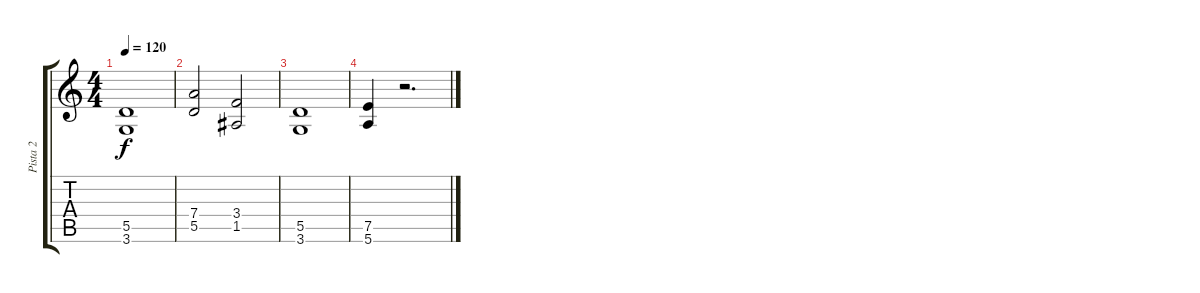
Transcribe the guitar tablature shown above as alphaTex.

\track ("Pista 2" "Pista 2") {instrument distortionguitar}
\staff {score tabs}
\tuning (E4 B3 G3 D3 A2 E2) {hide}
\ts (4 4)
\tempo 120
\clef g2
\ks c
(5.5 3.6).1{dy f} |
(7.4 5.5).2 (3.4 1.5).2 |
(5.5 3.6).1 |
(7.5 5.6).4 r.2{d}
